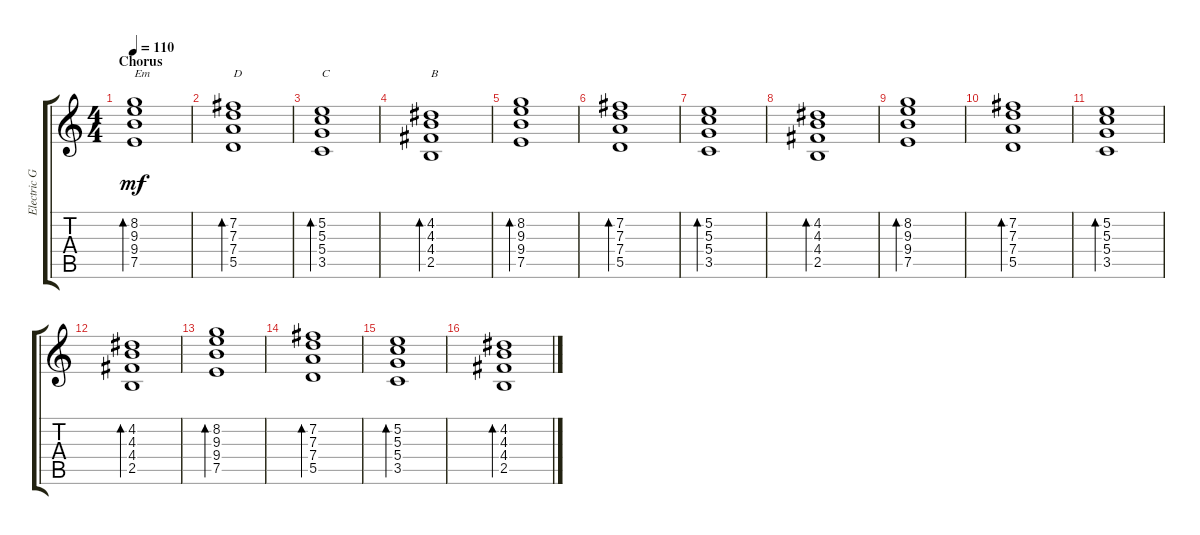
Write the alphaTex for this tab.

\track ("Electric Guitar" "Electric G") {instrument electricguitarclean}
\staff {score tabs}
\tuning (E4 B3 G3 D3 A2 E2) {hide}
\ts (4 4)
\section ("" "Chorus")
\tempo 110
\clef g2
\ks c
(8.2 9.3 9.4 7.5).1{bd 30 txt "Em" dy mf} |
(7.2 7.3 7.4 5.5).1{bd 30 txt "D"} |
(5.2 5.3 5.4 3.5).1{bd 30 txt "C"} |
(4.2 4.3 4.4 2.5).1{bd 30 txt "B"} |
(8.2 9.3 9.4 7.5).1{bd 30} |
(7.2 7.3 7.4 5.5).1{bd 30} |
(5.2 5.3 5.4 3.5).1{bd 30} |
(4.2 4.3 4.4 2.5).1{bd 30} |
(8.2 9.3 9.4 7.5).1{bd 30} |
(7.2 7.3 7.4 5.5).1{bd 30} |
(5.2 5.3 5.4 3.5).1{bd 30} |
(4.2 4.3 4.4 2.5).1{bd 30} |
(8.2 9.3 9.4 7.5).1{bd 30} |
(7.2 7.3 7.4 5.5).1{bd 30} |
(5.2 5.3 5.4 3.5).1{bd 30} |
(4.2 4.3 4.4 2.5).1{bd 30}
